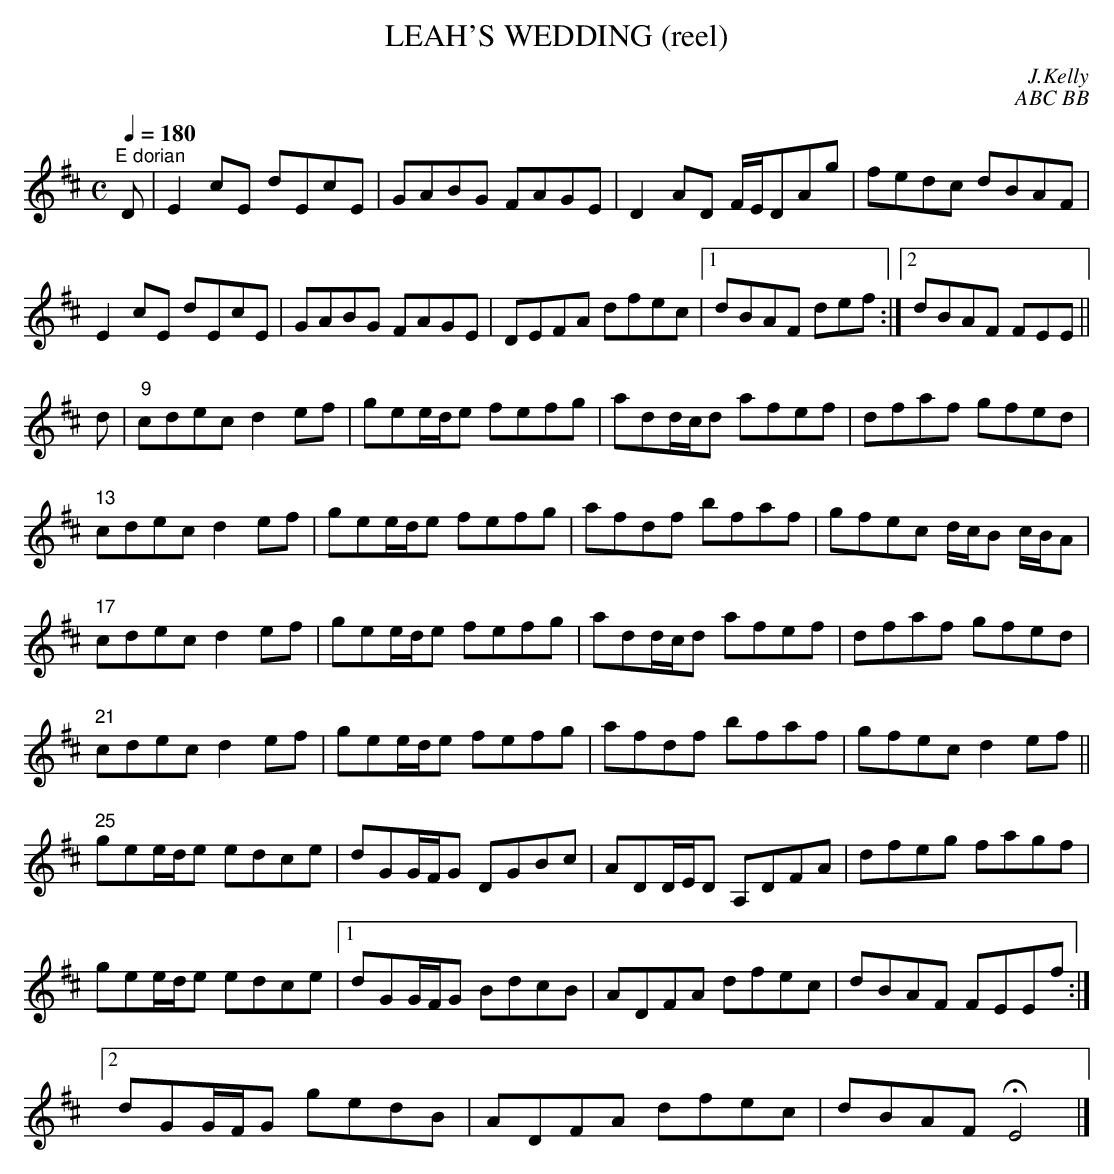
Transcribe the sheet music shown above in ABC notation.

X:1
T:LEAH'S WEDDING (reel)
C:J.Kelly
C:ABC BB
M:C
L:1/8
Q:1/4=180
K:D
"^E dorian"
D|E2cE dEcE|GABG FAGE|D2AD F/E/DAg|fedc dBAF|
E2cE dEcE|GABG FAGE|DEFA dfec|1 dBAF def:|2 dBAF FEE||
d|"9"cdec d2ef|gee/d/e fefg|add/c/d afef|dfaf gfed|
"13"cdec d2ef|gee/d/e fefg|afdf bfaf|gfec d/c/B c/B/A|
"17"cdec d2ef|gee/d/e fefg|add/c/d afef|dfaf gfed|
"21" cdec d2ef|gee/d/e fefg|afdf bfaf|gfec d2ef||
"25" gee/d/e edce|dGG/F/G DGBc|ADD/E/D A,DFA|dfeg fagf|
gee/d/e edce|1 dGG/F/G BdcB|ADFA dfec|dBAF FEEf:|
[2 dGG/F/G gedB|ADFA dfec|dBAF HE4 |]
